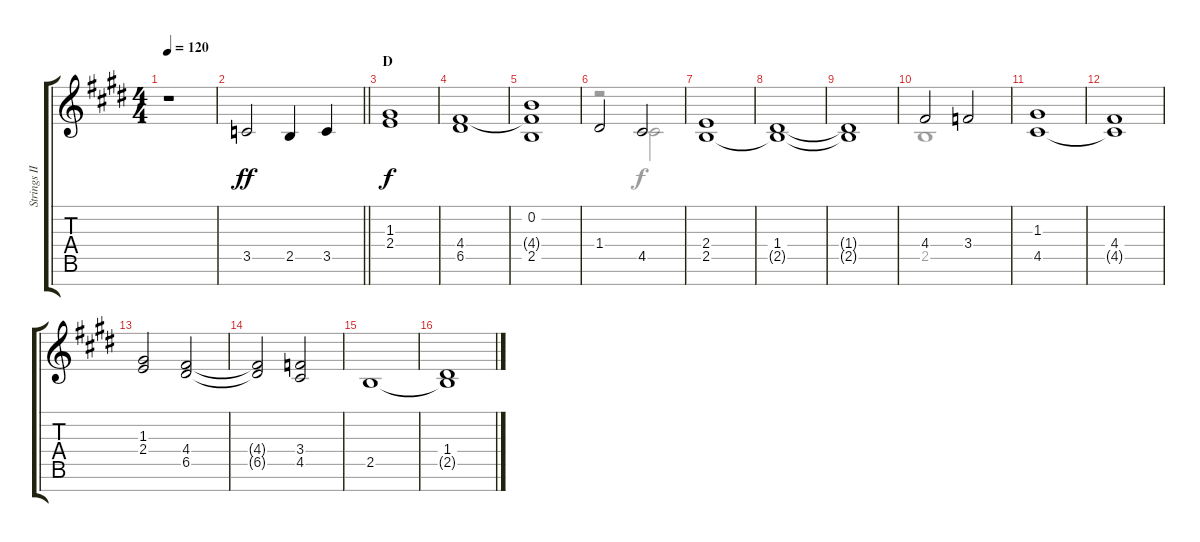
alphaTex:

\track ("Strings II" "Strings II") {instrument stringensemble1}
\staff {score tabs}
\tuning (E5 B4 G4 D4 A3 E3 B2) {hide}
\voice
\ts (4 4)
\tempo 120
\clef g2
\ks e
r.1{dy ff} |
\barLineRight lightlight
3.5.2 2.5.4 3.5.4 |
\section ("" "D")
(1.3 2.4).1{dy f} |
(4.4 6.5).1 |
(0.2 4.4{t} 2.5).1 |
1.4.2 4.5.2 |
(2.4 2.5).1 |
(1.4 2.5{t}).1 |
(1.4{t} 2.5{t}).1 |
4.4.2 3.4.2 |
(1.3 4.5).1 |
(4.4 4.5{t}).1 |
(1.3 2.4).2 (4.4 6.5).2 |
(4.4{t} 6.5{t}).2 (3.4 4.5).2 |
2.5.1 |
(1.4 2.5{t}).1
\voice
\clef g2
\ottava regular
\simile none
\ks e
|
\barLineRight lightlight
|
|
|
|
r.2 4.5.2 |
|
|
|
2.5.1 |
|
|
|
|
|
